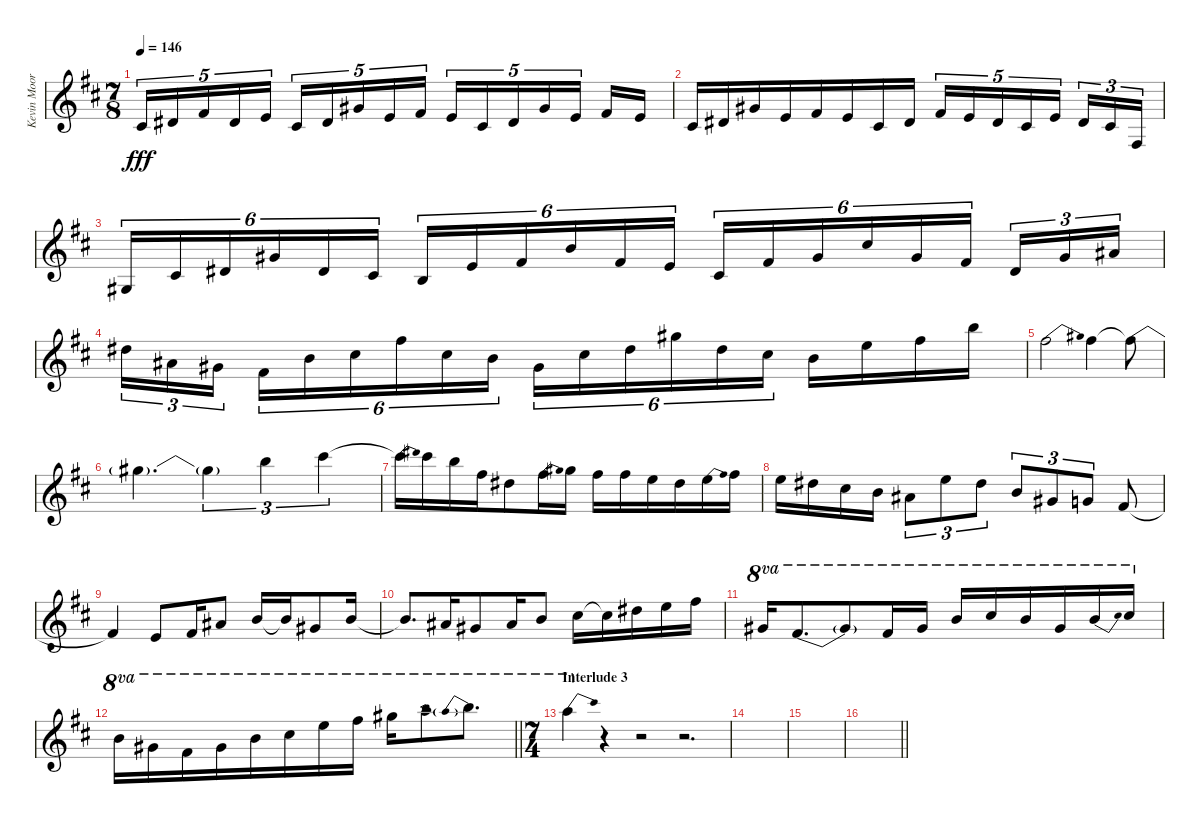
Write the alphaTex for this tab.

\track ("Kevin Moore Strings/Keys" "Kevin Moor") {instrument stringensemble1}
\staff {score}
\tuning (E4 B3 G3 D3 A2 E2 B1) {hide}
\ts (7 8)
\tempo 146
\clef g2
\ks bminor
11.4.16{tu (5 4) dy fff} 13.4.16{tu (5 4)} 11.3.16{tu (5 4)} 13.4.16{tu (5 4)} 14.4.16{tu (5 4)} 11.4.16{tu (5 4)} 13.4.16{tu (5 4)} 13.3.16{tu (5 4)} 14.4.16{tu (5 4)} 11.3.16{tu (5 4)} 14.4.16{tu (5 4)} 11.4.16{tu (5 4)} 13.4.16{tu (5 4)} 13.3.16{tu (5 4)} 14.4.16{tu (5 4)} 11.3.16 14.4.16 |
11.4.16 13.4.16 13.3.16 14.4.16 11.3.16 14.4.16 11.4.16 13.4.16 11.3.16{tu (5 4)} 14.4.16{tu (5 4)} 13.4.16{tu (5 4)} 11.4.16{tu (5 4)} 14.4.16{tu (5 4)} 13.4.16{tu (3 2)} 11.4.16{tu (3 2)} 14.6.16{tu (3 2)} |
16.6.16{tu (6 4)} 16.5.16{tu (6 4)} 13.4.16{tu (6 4)} 13.3.16{tu (6 4)} 13.4.16{tu (6 4)} 11.4.16{tu (6 4)} 14.5.16{tu (6 4)} 14.4.16{tu (6 4)} 11.3.16{tu (6 4)} 12.2.16{tu (6 4)} 11.3.16{tu (6 4)} 14.4.16{tu (6 4)} 11.4.16{tu (6 4)} 11.3.16{tu (6 4)} 13.3.16{tu (6 4)} 14.2.16{tu (6 4)} 13.3.16{tu (6 4)} 11.3.16{tu (6 4)} 13.4.16{tu (3 2)} 13.3.16{tu (3 2)} 15.3.16{tu (3 2)} |
16.2.16{tu (3 2)} 15.3.16{tu (3 2)} 13.3.16{tu (3 2)} 11.3.16{tu (6 4)} 12.2.16{tu (6 4)} 14.2.16{tu (6 4)} 14.1.16{tu (6 4)} 14.2.16{tu (6 4)} 12.2.16{tu (6 4)} 13.3.16{tu (6 4)} 14.2.16{tu (6 4)} 11.1.16{tu (6 4)} 16.1.16{tu (6 4)} 11.1.16{tu (6 4)} 14.2.16{tu (6 4)} 12.2.16 12.1.16 14.1.16 19.1.16 |
14.1{be (bend 0 0 60 4)}.2 14.1.4 14.1{be (bend 0 0 60 4) t}.8 |
14.1{t}.4{d} 14.1{t}.4{tu (3 2)} 19.1.4{tu (3 2)} 21.1.4{tu (3 2)} |
21.1{be (bend 0 0 60 4) t}.16 21.1.16 19.1.16 14.1.16 11.1.8 14.1{be (bend 0 0 60 4)}.16 16.1.16 14.1.16 14.1.16 12.1.16 11.1.16 12.1{be (bend 0 0 60 4)}.16 14.1.16 |
12.1.16 11.1.16 14.2.16 12.2.16 11.2.8{tu (3 2)} 12.1.8{tu (3 2)} 11.1.8{tu (3 2)} 12.2.8{tu (3 2)} 13.3.8{tu (3 2)} 12.3.8{tu (3 2)} 11.3.8 |
11.3{t}.4 14.4.8 11.3.16 15.3.8 12.2.16 12.2{t}.16 13.3.8 12.2.16 |
12.2{t}.8{d} 11.2.16 13.3.8 15.3.16 12.2.8 14.2.16 14.2{t}.16 11.1.16 12.1.16 14.1.16 |
16.1.16{ot 8va} 14.1{be (bend 0 0 60 4)}.8{d ot 8va} 14.1{t}.8{ot 8va} 14.1.16{ot 8va} 16.1.16{ot 8va} 19.1.16{ot 8va} 21.1.16{ot 8va} 19.1.16{ot 8va} 16.1.16{ot 8va} 19.1{be (bend 0 0 60 4)}.16{ot 8va} 21.1.16{ot 8va} |
\barLineRight lightlight
19.1.16{ot 8va} 16.1.16{ot 8va} 14.1.16{ot 8va} 16.1.16{ot 8va} 19.1.16{ot 8va} 21.1.16{ot 8va} 24.1.16{ot 8va} 26.1.16{ot 8va} 28.1.16{ot 8va} 29.1{be (bend 0 0 60 4)}.8{ot 8va} 29.1{be (prebend 0 4 60 4)}.8{d ot 8va} |
\ts (7 4)
\section ("" "Interlude 3")
29.1{be (bend 0 0 60 8)}.4{ot 8va} r.4 r.2 r.2{d} |
|
|
\barLineRight lightlight
